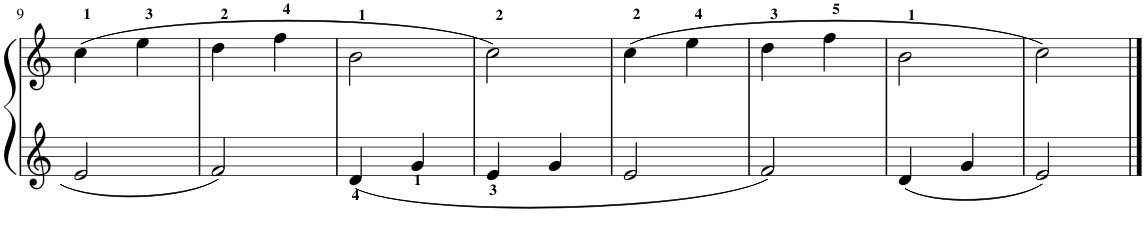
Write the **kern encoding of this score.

**kern	**kern
*part1	*part1
*staff2	*staff1
*I"Piano	*
*I'Pno.	*
!!LO:PB:g=z
*clefG2	*clefG2
*k[]	*k[]
*M2/4	*M2/4
=9	=9
2e/	(4cc\
.	4ee\
=10	=10
2f/	4dd\
.	4ff\
=11	=11
4d/	2b\
4g/	.
=12	=12
4e/	2cc\)
4g/	.
=13	=13
2e/	(4cc\
.	4ee\
=14	=14
2f/	4dd\
.	4ff\
=15	=15
4d/	2b\
4g/	.
=16	=16
2e/	2cc\)
==	==
*-	*-
